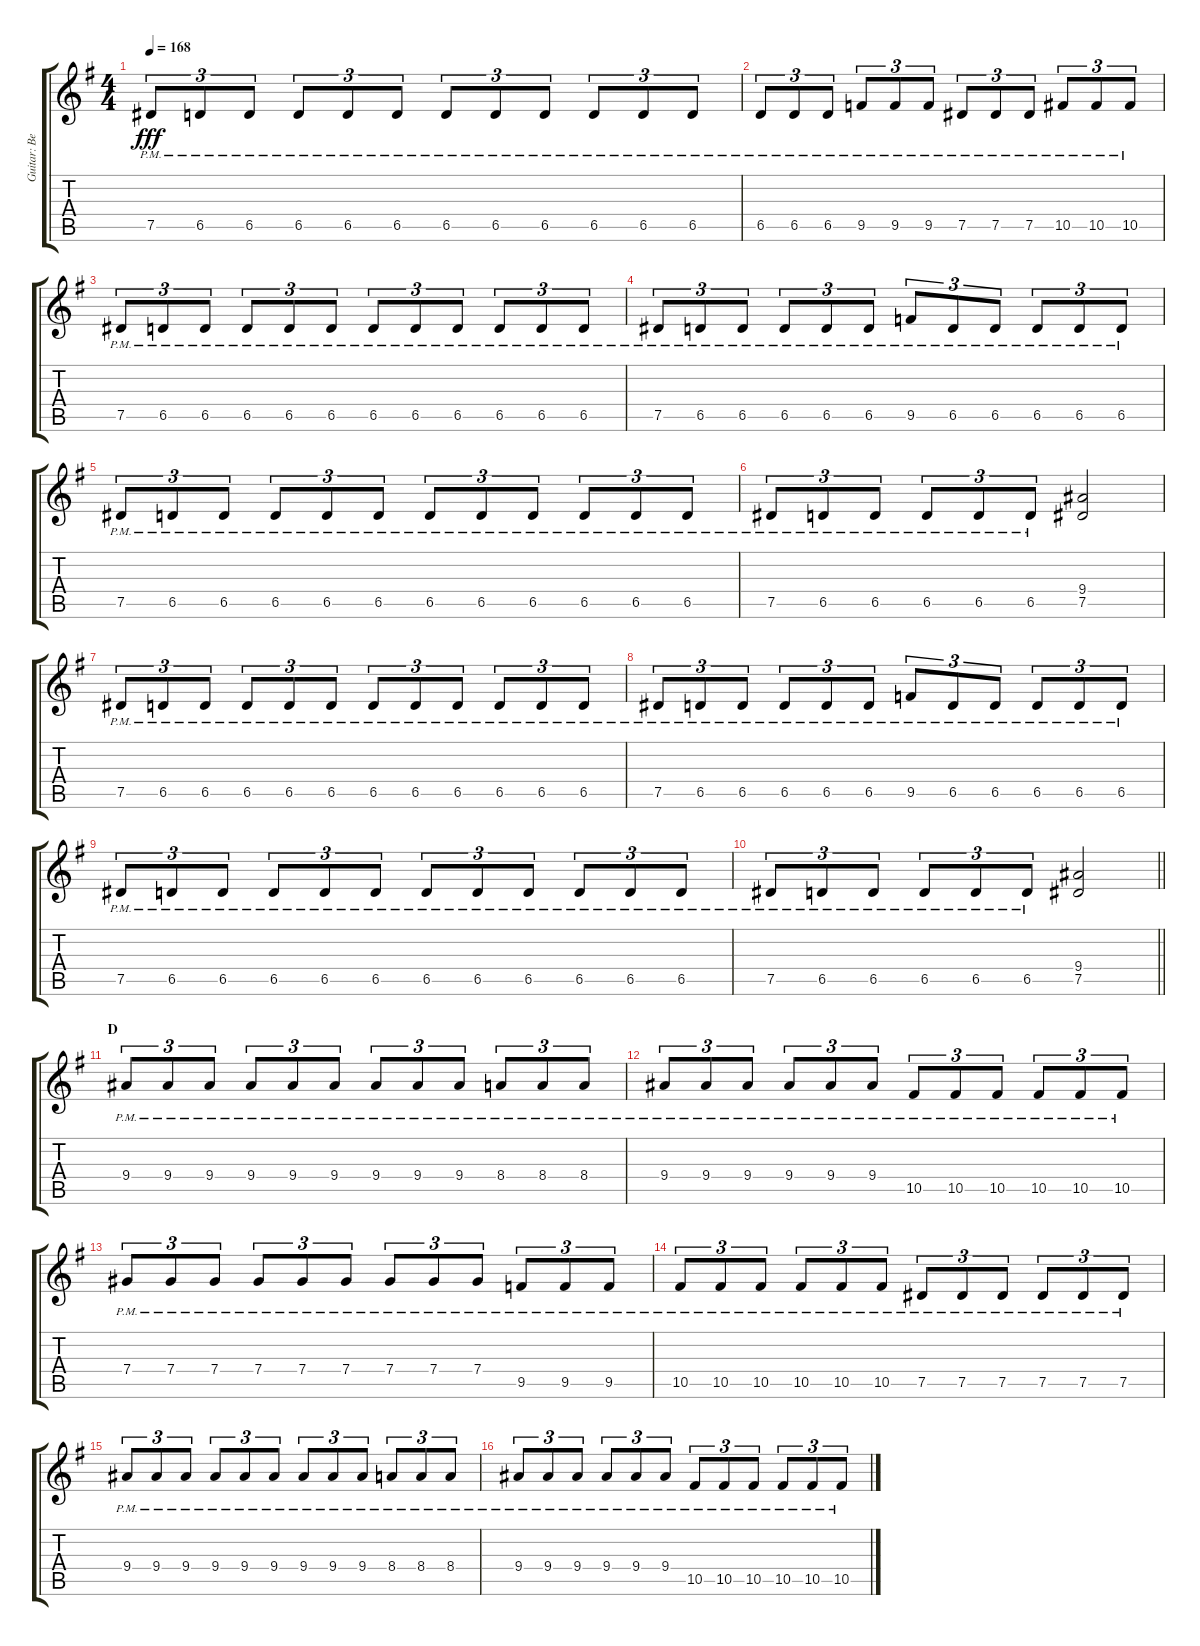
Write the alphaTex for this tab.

\track ("Guitar: Ben" "Guitar: Be") {instrument distortionguitar}
\staff {score tabs}
\tuning (Eb4 Bb3 Gb3 Db3 Ab2 Eb2) {hide}
\ts (4 4)
\tempo 168
\clef g2
\ks g
7.5{pm}.8{tu (3 2) dy fff} 6.5{pm}.8{tu (3 2)} 6.5{pm}.8{tu (3 2)} 6.5{pm}.8{tu (3 2)} 6.5{pm}.8{tu (3 2)} 6.5{pm}.8{tu (3 2)} 6.5{pm}.8{tu (3 2)} 6.5{pm}.8{tu (3 2)} 6.5{pm}.8{tu (3 2)} 6.5{pm}.8{tu (3 2)} 6.5{pm}.8{tu (3 2)} 6.5{pm}.8{tu (3 2)} |
6.5{pm}.8{tu (3 2)} 6.5{pm}.8{tu (3 2)} 6.5{pm}.8{tu (3 2)} 9.5{pm}.8{tu (3 2)} 9.5{pm}.8{tu (3 2)} 9.5{pm}.8{tu (3 2)} 7.5{pm}.8{tu (3 2)} 7.5{pm}.8{tu (3 2)} 7.5{pm}.8{tu (3 2)} 10.5{pm}.8{tu (3 2)} 10.5{pm}.8{tu (3 2)} 10.5{pm}.8{tu (3 2)} |
7.5{pm}.8{tu (3 2)} 6.5{pm}.8{tu (3 2)} 6.5{pm}.8{tu (3 2)} 6.5{pm}.8{tu (3 2)} 6.5{pm}.8{tu (3 2)} 6.5{pm}.8{tu (3 2)} 6.5{pm}.8{tu (3 2)} 6.5{pm}.8{tu (3 2)} 6.5{pm}.8{tu (3 2)} 6.5{pm}.8{tu (3 2)} 6.5{pm}.8{tu (3 2)} 6.5{pm}.8{tu (3 2)} |
7.5{pm}.8{tu (3 2)} 6.5{pm}.8{tu (3 2)} 6.5{pm}.8{tu (3 2)} 6.5{pm}.8{tu (3 2)} 6.5{pm}.8{tu (3 2)} 6.5{pm}.8{tu (3 2)} 9.5{pm}.8{tu (3 2)} 6.5{pm}.8{tu (3 2)} 6.5{pm}.8{tu (3 2)} 6.5{pm}.8{tu (3 2)} 6.5{pm}.8{tu (3 2)} 6.5{pm}.8{tu (3 2)} |
7.5{pm}.8{tu (3 2)} 6.5{pm}.8{tu (3 2)} 6.5{pm}.8{tu (3 2)} 6.5{pm}.8{tu (3 2)} 6.5{pm}.8{tu (3 2)} 6.5{pm}.8{tu (3 2)} 6.5{pm}.8{tu (3 2)} 6.5{pm}.8{tu (3 2)} 6.5{pm}.8{tu (3 2)} 6.5{pm}.8{tu (3 2)} 6.5{pm}.8{tu (3 2)} 6.5{pm}.8{tu (3 2)} |
7.5{pm}.8{tu (3 2)} 6.5{pm}.8{tu (3 2)} 6.5{pm}.8{tu (3 2)} 6.5{pm}.8{tu (3 2)} 6.5{pm}.8{tu (3 2)} 6.5{pm}.8{tu (3 2)} (9.4 7.5).2 |
7.5{pm}.8{tu (3 2)} 6.5{pm}.8{tu (3 2)} 6.5{pm}.8{tu (3 2)} 6.5{pm}.8{tu (3 2)} 6.5{pm}.8{tu (3 2)} 6.5{pm}.8{tu (3 2)} 6.5{pm}.8{tu (3 2)} 6.5{pm}.8{tu (3 2)} 6.5{pm}.8{tu (3 2)} 6.5{pm}.8{tu (3 2)} 6.5{pm}.8{tu (3 2)} 6.5{pm}.8{tu (3 2)} |
7.5{pm}.8{tu (3 2)} 6.5{pm}.8{tu (3 2)} 6.5{pm}.8{tu (3 2)} 6.5{pm}.8{tu (3 2)} 6.5{pm}.8{tu (3 2)} 6.5{pm}.8{tu (3 2)} 9.5{pm}.8{tu (3 2)} 6.5{pm}.8{tu (3 2)} 6.5{pm}.8{tu (3 2)} 6.5{pm}.8{tu (3 2)} 6.5{pm}.8{tu (3 2)} 6.5{pm}.8{tu (3 2)} |
7.5{pm}.8{tu (3 2)} 6.5{pm}.8{tu (3 2)} 6.5{pm}.8{tu (3 2)} 6.5{pm}.8{tu (3 2)} 6.5{pm}.8{tu (3 2)} 6.5{pm}.8{tu (3 2)} 6.5{pm}.8{tu (3 2)} 6.5{pm}.8{tu (3 2)} 6.5{pm}.8{tu (3 2)} 6.5{pm}.8{tu (3 2)} 6.5{pm}.8{tu (3 2)} 6.5{pm}.8{tu (3 2)} |
\barLineRight lightlight
7.5{pm}.8{tu (3 2)} 6.5{pm}.8{tu (3 2)} 6.5{pm}.8{tu (3 2)} 6.5{pm}.8{tu (3 2)} 6.5{pm}.8{tu (3 2)} 6.5{pm}.8{tu (3 2)} (9.4 7.5).2 |
\section ("" "D")
9.4{pm}.8{tu (3 2)} 9.4{pm}.8{tu (3 2)} 9.4{pm}.8{tu (3 2)} 9.4{pm}.8{tu (3 2)} 9.4{pm}.8{tu (3 2)} 9.4{pm}.8{tu (3 2)} 9.4{pm}.8{tu (3 2)} 9.4{pm}.8{tu (3 2)} 9.4{pm}.8{tu (3 2)} 8.4{pm}.8{tu (3 2)} 8.4{pm}.8{tu (3 2)} 8.4{pm}.8{tu (3 2)} |
9.4{pm}.8{tu (3 2)} 9.4{pm}.8{tu (3 2)} 9.4{pm}.8{tu (3 2)} 9.4{pm}.8{tu (3 2)} 9.4{pm}.8{tu (3 2)} 9.4{pm}.8{tu (3 2)} 10.5{pm}.8{tu (3 2)} 10.5{pm}.8{tu (3 2)} 10.5{pm}.8{tu (3 2)} 10.5{pm}.8{tu (3 2)} 10.5{pm}.8{tu (3 2)} 10.5{pm}.8{tu (3 2)} |
7.4{pm}.8{tu (3 2)} 7.4{pm}.8{tu (3 2)} 7.4{pm}.8{tu (3 2)} 7.4{pm}.8{tu (3 2)} 7.4{pm}.8{tu (3 2)} 7.4{pm}.8{tu (3 2)} 7.4{pm}.8{tu (3 2)} 7.4{pm}.8{tu (3 2)} 7.4{pm}.8{tu (3 2)} 9.5{pm}.8{tu (3 2)} 9.5{pm}.8{tu (3 2)} 9.5{pm}.8{tu (3 2)} |
10.5{pm}.8{tu (3 2)} 10.5{pm}.8{tu (3 2)} 10.5{pm}.8{tu (3 2)} 10.5{pm}.8{tu (3 2)} 10.5{pm}.8{tu (3 2)} 10.5{pm}.8{tu (3 2)} 7.5{pm}.8{tu (3 2)} 7.5{pm}.8{tu (3 2)} 7.5{pm}.8{tu (3 2)} 7.5{pm}.8{tu (3 2)} 7.5{pm}.8{tu (3 2)} 7.5{pm}.8{tu (3 2)} |
9.4{pm}.8{tu (3 2)} 9.4{pm}.8{tu (3 2)} 9.4{pm}.8{tu (3 2)} 9.4{pm}.8{tu (3 2)} 9.4{pm}.8{tu (3 2)} 9.4{pm}.8{tu (3 2)} 9.4{pm}.8{tu (3 2)} 9.4{pm}.8{tu (3 2)} 9.4{pm}.8{tu (3 2)} 8.4{pm}.8{tu (3 2)} 8.4{pm}.8{tu (3 2)} 8.4{pm}.8{tu (3 2)} |
9.4{pm}.8{tu (3 2)} 9.4{pm}.8{tu (3 2)} 9.4{pm}.8{tu (3 2)} 9.4{pm}.8{tu (3 2)} 9.4{pm}.8{tu (3 2)} 9.4{pm}.8{tu (3 2)} 10.5{pm}.8{tu (3 2)} 10.5{pm}.8{tu (3 2)} 10.5{pm}.8{tu (3 2)} 10.5{pm}.8{tu (3 2)} 10.5{pm}.8{tu (3 2)} 10.5{pm}.8{tu (3 2)}
